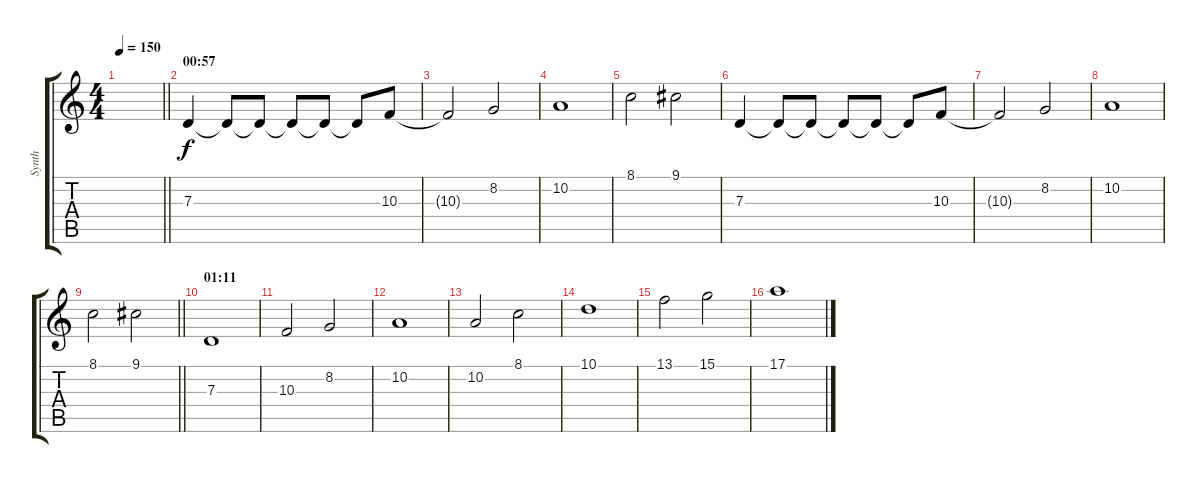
\track ("Synth" "Synth") {instrument pad4choir}
\staff {score tabs}
\tuning (E4 B3 G3 D3 A2 D2) {hide}
\ts (4 4)
\tempo 150
\clef g2
\barLineRight lightlight
\ks c
|
\section ("" "00:57")
7.3.4 7.3{t}.8 7.3{t}.8 7.3{t}.8 7.3{t}.8 7.3{t}.8 10.3.8 |
10.3{t}.2 8.2.2 |
10.2.1 |
8.1.2 9.1.2 |
7.3.4 7.3{t}.8 7.3{t}.8 7.3{t}.8 7.3{t}.8 7.3{t}.8 10.3.8 |
10.3{t}.2 8.2.2 |
10.2.1 |
\barLineRight lightlight
8.1.2 9.1.2 |
\section ("" "01:11")
7.3.1 |
10.3.2 8.2.2 |
10.2.1 |
10.2.2 8.1.2 |
10.1.1 |
13.1.2 15.1.2 |
17.1.1
